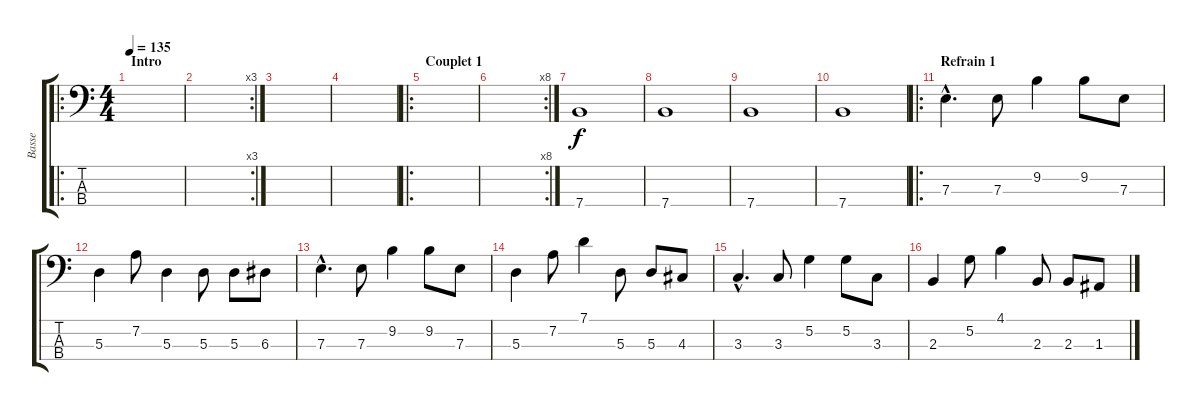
\track ("Basse" "Basse") {instrument electricbasspick}
\staff {score tabs}
\tuning (G2 D2 A1 E1) {hide}
\ro
\ts (4 4)
\section ("" "Intro")
\tempo 135
\clef f4
\ks c
|
\rc 3
|
|
|
\ro
\section ("" "Couplet 1")
|
\rc 8
|
7.4.1 |
7.4.1 |
7.4.1 |
7.4.1 |
\ro
\section ("" "Refrain 1")
7.3{hac}.4{d} 7.3.8 9.2.4 9.2.8 7.3.8 |
5.3.4 7.2.8 5.3.4 5.3.8 5.3.8 6.3.8 |
7.3{hac}.4{d} 7.3.8 9.2.4 9.2.8 7.3.8 |
5.3.4 7.2.8 7.1.4 5.3.8 5.3.8 4.3.8 |
3.3{hac}.4{d} 3.3.8 5.2.4 5.2.8 3.3.8 |
2.3.4 5.2.8 4.1.4 2.3.8 2.3.8 1.3.8
